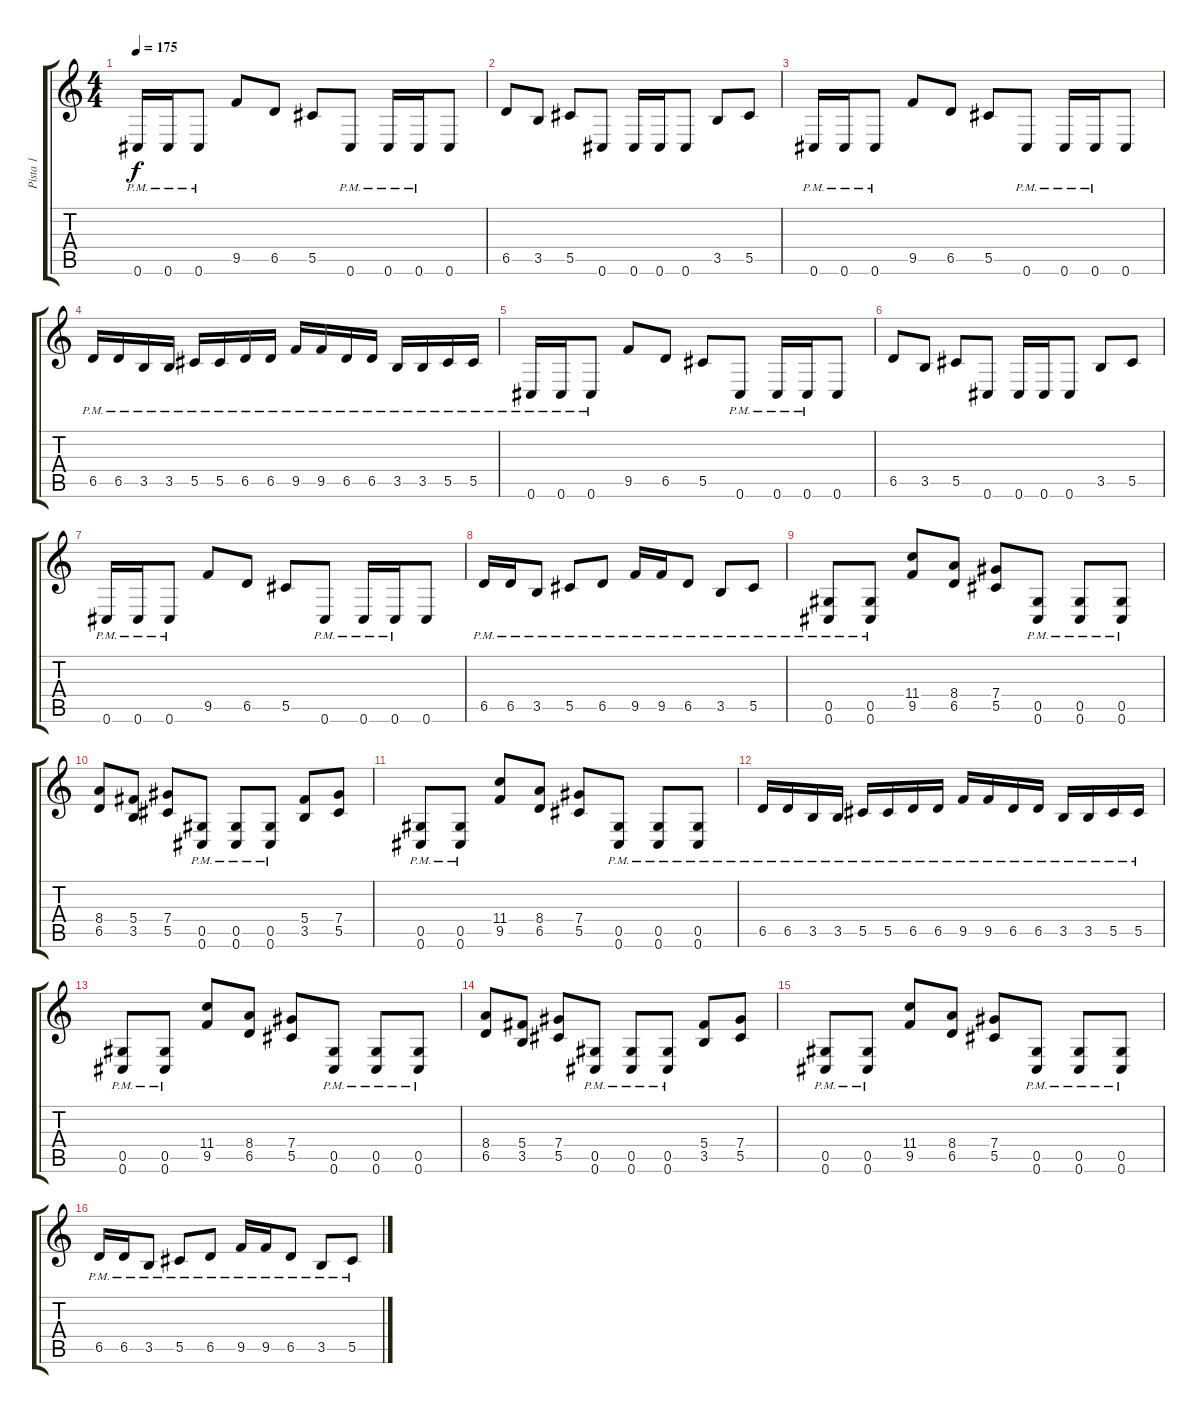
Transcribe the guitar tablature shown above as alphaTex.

\track ("Pista 1" "Pista 1") {instrument distortionguitar}
\staff {score tabs}
\tuning (Eb4 Bb3 Gb3 Db3 Ab2 Db2) {hide}
\ts (4 4)
\tempo 175
\clef g2
\ks c
0.6{pm}.16{dy f} 0.6{pm}.16 0.6{pm}.8 9.5.8 6.5.8 5.5.8 0.6{pm}.8 0.6{pm}.16 0.6{pm}.16 0.6.8 |
6.5.8 3.5.8 5.5.8 0.6.8 0.6.16 0.6.16 0.6.8 3.5.8 5.5.8 |
0.6{pm}.16 0.6{pm}.16 0.6{pm}.8 9.5.8 6.5.8 5.5.8 0.6{pm}.8 0.6{pm}.16 0.6{pm}.16 0.6.8 |
6.5{pm}.16 6.5{pm}.16 3.5{pm}.16 3.5{pm}.16 5.5{pm}.16 5.5{pm}.16 6.5{pm}.16 6.5{pm}.16 9.5{pm}.16 9.5{pm}.16 6.5{pm}.16 6.5{pm}.16 3.5{pm}.16 3.5{pm}.16 5.5{pm}.16 5.5{pm}.16 |
0.6{pm}.16 0.6{pm}.16 0.6{pm}.8 9.5.8 6.5.8 5.5.8 0.6{pm}.8 0.6{pm}.16 0.6{pm}.16 0.6.8 |
6.5.8 3.5.8 5.5.8 0.6.8 0.6.16 0.6.16 0.6.8 3.5.8 5.5.8 |
0.6{pm}.16 0.6{pm}.16 0.6{pm}.8 9.5.8 6.5.8 5.5.8 0.6{pm}.8 0.6{pm}.16 0.6{pm}.16 0.6.8 |
6.5{pm}.16 6.5{pm}.16 3.5{pm}.8 5.5{pm}.8 6.5{pm}.8 9.5{pm}.16 9.5{pm}.16 6.5{pm}.8 3.5{pm}.8 5.5{pm}.8 |
(0.5{pm} 0.6{pm}).8 (0.5{pm} 0.6{pm}).8 (11.4 9.5).8 (8.4 6.5).8 (7.4 5.5).8 (0.5{pm} 0.6{pm}).8 (0.5{pm} 0.6{pm}).8 (0.5{pm} 0.6{pm}).8 |
(8.4 6.5).8 (5.4 3.5).8 (7.4 5.5).8 (0.5{pm} 0.6{pm}).8 (0.5{pm} 0.6{pm}).8 (0.5{pm} 0.6{pm}).8 (5.4 3.5).8 (7.4 5.5).8 |
(0.5{pm} 0.6{pm}).8 (0.5{pm} 0.6{pm}).8 (11.4 9.5).8 (8.4 6.5).8 (7.4 5.5).8 (0.5{pm} 0.6{pm}).8 (0.5{pm} 0.6{pm}).8 (0.5{pm} 0.6{pm}).8 |
6.5{pm}.16 6.5{pm}.16 3.5{pm}.16 3.5{pm}.16 5.5{pm}.16 5.5{pm}.16 6.5{pm}.16 6.5{pm}.16 9.5{pm}.16 9.5{pm}.16 6.5{pm}.16 6.5{pm}.16 3.5{pm}.16 3.5{pm}.16 5.5{pm}.16 5.5{pm}.16 |
(0.5{pm} 0.6{pm}).8 (0.5{pm} 0.6{pm}).8 (11.4 9.5).8 (8.4 6.5).8 (7.4 5.5).8 (0.5{pm} 0.6{pm}).8 (0.5{pm} 0.6{pm}).8 (0.5{pm} 0.6{pm}).8 |
(8.4 6.5).8 (5.4 3.5).8 (7.4 5.5).8 (0.5{pm} 0.6{pm}).8 (0.5{pm} 0.6{pm}).8 (0.5{pm} 0.6{pm}).8 (5.4 3.5).8 (7.4 5.5).8 |
(0.5{pm} 0.6{pm}).8 (0.5{pm} 0.6{pm}).8 (11.4 9.5).8 (8.4 6.5).8 (7.4 5.5).8 (0.5{pm} 0.6{pm}).8 (0.5{pm} 0.6{pm}).8 (0.5{pm} 0.6{pm}).8 |
6.5{pm}.16 6.5{pm}.16 3.5{pm}.8 5.5{pm}.8 6.5{pm}.8 9.5{pm}.16 9.5{pm}.16 6.5{pm}.8 3.5{pm}.8 5.5{pm}.8
